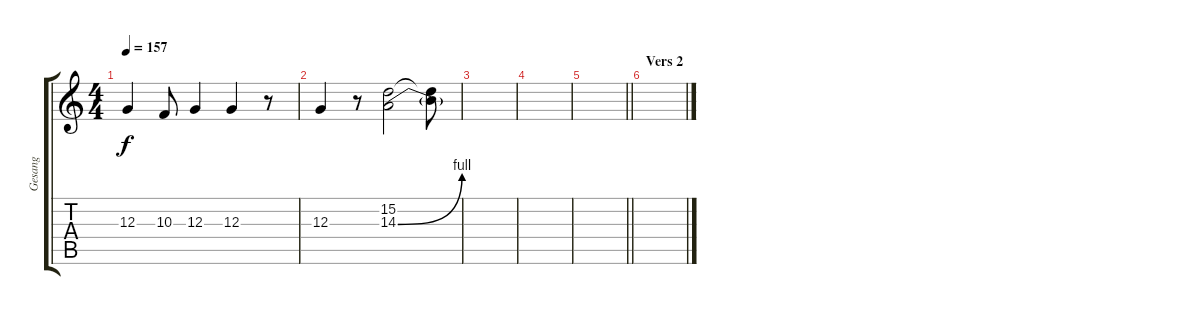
\track ("Gesang" "Gesang") {instrument lead2sawtooth}
\staff {score tabs}
\tuning (E4 B3 G3 D3 A2 E2) {hide}
\ts (4 4)
\tempo 157
\clef g2
\ks c
12.3.4{dy f} 10.3.8 12.3.4 12.3.4 r.8 |
12.3.4 r.8 (15.2 14.3{be (bend 0 0 60 4)}).2 (15.2{t} 14.3{t}).8 |
|
|
\barLineRight lightlight
|
\section ("" "Vers 2")
